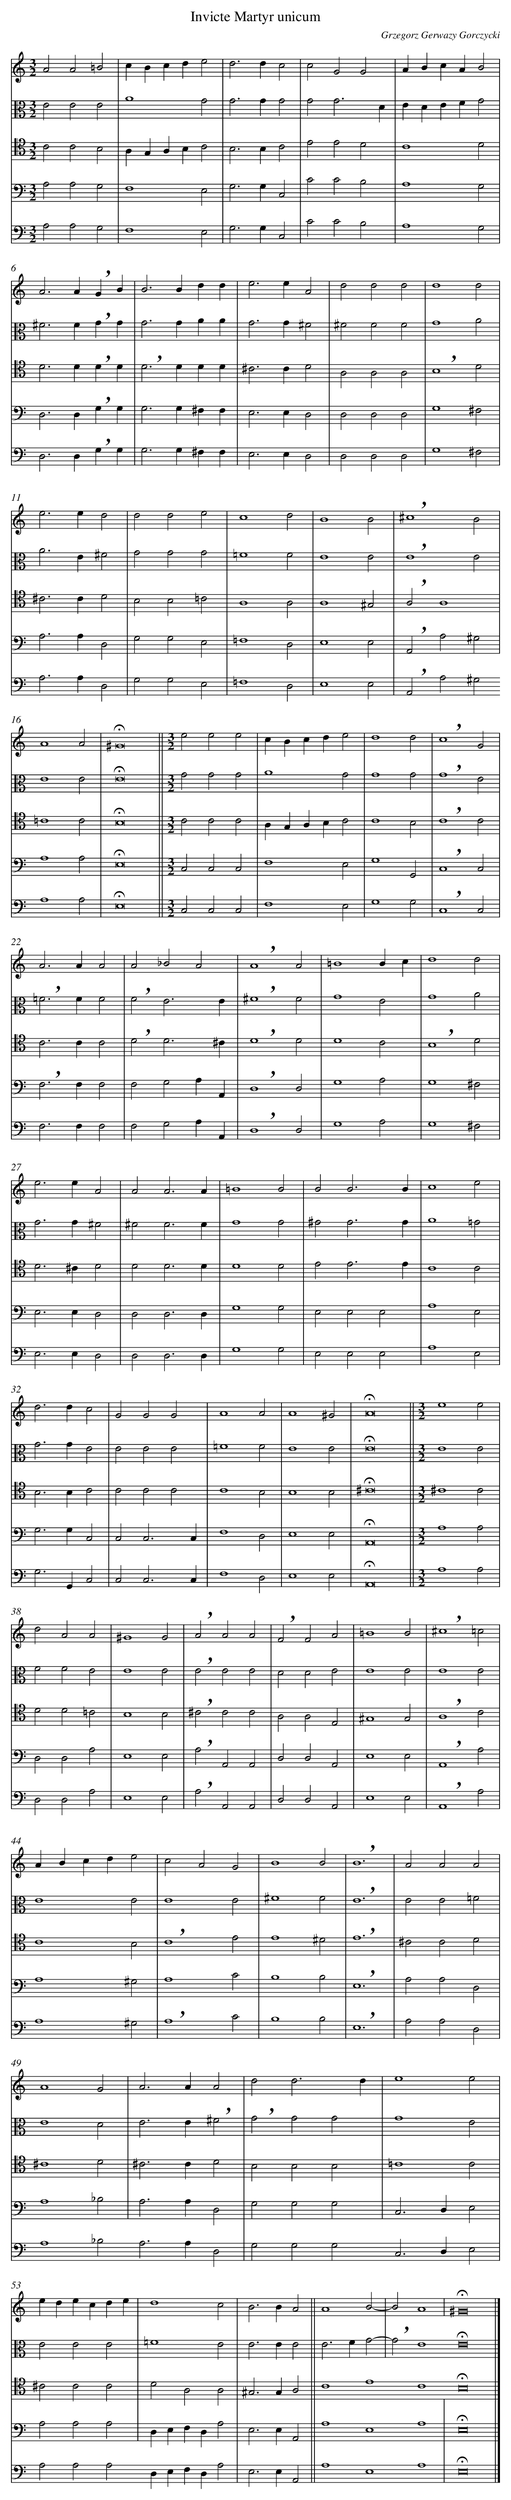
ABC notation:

X:1
T: Invicte Martyr unicum
C: Grzegorz Gerwazy Gorczycki
L: 1/4
M: 3/2
V: 1
V: 2 clef=alto
V: 3 clef=tenor
V: 4 clef=bass
V: 5 clef=bass
K: C
[V:1] A2A2=B2 |
[V:2] E2E2E2 |
[V:3] C2C2B,2 |
[V:4] A,2A,2G,2 |
[V:5] A,2A,2G,2 |
[V:1] cBcde2 |
[V:2] A4G2 |
[V:3] A,G,A,B,C2 |
[V:4] F,4E,2 |
[V:5] F,4E,2 |
[V:1] d2>d2c2 |
[V:2] G2>G2G2 |
[V:3] B,2>B,2C2 |
[V:4] G,2>G,2C,2 |
[V:5] G,2>G,2C,2 |
[V:1] c2G2G2 |
[V:2] G2G3D |
[V:3] E2E2D2 |
[V:4] C2C2B,2 |
[V:5] C2C2B,2 |
[V:1] ABcAB2 |
[V:2] EDEFG2 |
[V:3] C4D2 |
[V:4] A,4G,2 |
[V:5] A,4G,2 |
[V:1] A2>A2!breath!GB |
[V:2] ^F2>F2!breath!GG |
[V:3] D2>D2!breath!DD |
[V:4] D,2>D,2!breath!G,G, |
[V:5] D,2>D,2!breath!G,G, |
[V:1] B2>B2dd |
[V:2] G2>G2AA |
[V:3] !breath!D2>D2DD |
[V:4] G,2>G,2^F,F, |
[V:5] G,2>G,2^F,F, |
[V:1] e2>e2A2 |
[V:2] G2>G2^F2 |
[V:3] ^C2>C2D2 |
[V:4] E,2>E,2D,2 |
[V:5] E,2>E,2D,2 |
[V:1] d2d2d2 |
[V:2] ^F2F2F2 |
[V:3] A,2A,2A,2 |
[V:4] D,2D,2D,2 |
[V:5] D,2D,2D,2 |
[V:1] d4d2 |
[V:2] G4A2 |
[V:3] !breath!B,4D2 |
[V:4] G,4^F,2 |
[V:5] G,4^F,2 |
[V:1] e2>e2d2 |
[V:2] A2>E2^F2 |
[V:3] ^C2>C2D2 |
[V:4] A,2>A,2D,2 |
[V:5] A,2>A,2D,2 |
[V:1] d2d2e2 |
[V:2] G2G2G2 |
[V:3] B,2B,2=C2 |
[V:4] G,2G,2E,2 |
[V:5] G,2G,2E,2 |
[V:1] c4d2 |
[V:2] =F4F2 |
[V:3] A,4A,2 |
[V:4] =F,4D,2 |
[V:5] =F,4D,2 |
[V:1] B4B2 |
[V:2] E4E2 |
[V:3] A,4^G,2 |
[V:4] E,4E,2 |
[V:5] E,4E,2 |
[V:1] !breath!^c4B2 |
[V:2] !breath!E4E2 |
[V:3] !breath!A,2A,4 |
[V:4] !breath!A,,2A,2^G,2 |
[V:5] !breath!A,,2A,2^G,2 [|]
[V:1] A4A2 |
[V:2] E4E2 |
[V:3] =C4C2 |
[V:4] A,4A,2 |
[V:5] A,4A,2 |
[V:1] !fermata!^G8 ||
[V:2] !fermata!E8 ||
[V:3] !fermata!B,8 ||
[V:4] !fermata!E,8 ||
[V:5] !fermata!E,8 ||
[V:1] [M:3/2]e2e2e2 |
[V:2] [M:3/2]G2G2G2 |
[V:3] [M:3/2]C2C2C2 |
[V:4] [M:3/2]C,2C,2C,2 |
[V:5] [M:3/2]C,2C,2C,2 |
[V:1] cBcde2 |
[V:2] A4G2 |
[V:3] A,G,A,B,C2 |
[V:4] F,4E,2 |
[V:5] F,4E,2 |
[V:1] d4d2 |
[V:2] G4G2 |
[V:3] C4B,2 |
[V:4] G,4G,,2 |
[V:5] G,4G,2 |
[V:1] !breath!c4G2 |
[V:2] !breath!G4E2 |
[V:3] !breath!C4C2 |
[V:4] !breath!C,4C,2 |
[V:5] !breath!C,4C,2 |
[V:1] A2>A2A2 |
[V:2] !breath!=F2>F2F2 |
[V:3] C2>C2C2 |
[V:4] !breath!F,2>F,2F,2 |
[V:5] F,2>F,2F,2 |
[V:1] A2_B2A2 |
[V:2] !breath!F2E3E |
[V:3] !breath!D2D3^C |
[V:4] F,2G,2A,A,, |
[V:5] F,2G,2A,A,, |
[V:1] !breath!A4A2 |
[V:2] !breath!^F4F2 |
[V:3] !breath!D4D2 |
[V:4] !breath!D,4D,2 |
[V:5] !breath!D,4D,2 |
[V:1] =B4Bc |
[V:2] G4E2 |
[V:3] D4C2 |
[V:4] G,4A,2 |
[V:5] G,4A,2 |
[V:1] d4d2 |
[V:2] G4A2 |
[V:3] !breath!B,4D2 |
[V:4] G,4^F,2 |
[V:5] G,4^F,2 |
[V:1] e2>e2A2 |
[V:2] G2>G2^F2 |
[V:3] D2>^C2D2 |
[V:4] E,2>E,2D,2 |
[V:5] E,2>E,2D,2 |
[V:1] A2A3A |
[V:2] ^F2F3F |
[V:3] D2D3D |
[V:4] D,2D,3D, |
[V:5] D,2D,3D, |
[V:1] =B4B2 |
[V:2] G4G2 |
[V:3] D4D2 |
[V:4] G,4G,2 |
[V:5] G,4G,2 |
[V:1] B2B3B |
[V:2] ^G2G3G |
[V:3] E2E3E |
[V:4] E,2E,2E,2 |
[V:5] E,2E,2E,2 |
[V:1] c4e2 |
[V:2] A4=G2 |
[V:3] C4C2 |
[V:4] A,4E,2 |
[V:5] A,4E,2 |
[V:1] d2>d2c2 |
[V:2] G2>G2E2 |
[V:3] B,2>B,2C2 |
[V:4] G,2>G,2C,2 |
[V:5] G,2>G,,2C,2 |
[V:1] G2G2G2 |
[V:2] E2E2E2 |
[V:3] C2C2C2 |
[V:4] C,2C,3C, |
[V:5] C,2C,3C, |
[V:1] A4A2 |
[V:2] =F4F2 |
[V:3] C4B,2 |
[V:4] F,4D,2 |
[V:5] F,4D,2 |
[V:1] A4^G2 |
[V:2] E4E2 |
[V:3] B,4B,2 |
[V:4] E,4E,2 |
[V:5] E,4E,2 |
[V:1] !fermata!A8 ||
[V:2] !fermata!E8 ||
[V:3] !fermata!^C8 ||
[V:4] !fermata!A,,8 ||
[V:5] !fermata!A,,8 ||
[V:1] [M:3/2]e4e2 |
[V:2] [M:3/2]E4E2 |
[V:3] [M:3/2]^C4C2 |
[V:4] [M:3/2]A,4A,2 |
[V:5] [M:3/2]A,4A,2 |
[V:1] d2A2A2 |
[V:2] F2F2E2 |
[V:3] D2D2=C2 |
[V:4] D,2D,2A,2 |
[V:5] D,2D,2A,2 |
[V:1] ^G4G2 |
[V:2] E4E2 |
[V:3] B,4B,2 |
[V:4] E,4E,2 |
[V:5] E,4E,2 |
[V:1] !breath!A2A2A2 |
[V:2] !breath!E2E2E2 |
[V:3] !breath!^C2C2C2 |
[V:4] !breath!A,2A,,2A,,2 |
[V:5] !breath!A,2A,,2A,,2 |
[V:1] !breath!F2F2A2 |
[V:2] D2D2E2 |
[V:3] A,2A,2E,2 |
[V:4] D,2D,2A,,2 |
[V:5] D,2D,2A,,2 |
[V:1] =B4B2 |
[V:2] E4E2 |
[V:3] ^G,4G,2 |
[V:4] E,4E,2 |
[V:5] E,4E,2 |
[V:1] !breath!^c4=c2 |
[V:2] E4E2 |
[V:3] !breath!A,4C2 |
[V:4] !breath!A,,4A,2 |
[V:5] !breath!A,,4A,2 |
[V:1] ABcde2 |
[V:2] E4E2 |
[V:3] C4B,2 |
[V:4] A,4^G,2 |
[V:5] A,4^G,2 |
[V:1] c2A2G2 |
[V:2] E4E2 |
[V:3] !breath!C4E2 |
[V:4] A,4C2 |
[V:5] !breath!A,4C2 |
[V:1] B4B2 |
[V:2] ^F4F2 |
[V:3] E4^D2 |
[V:4] B,4B,2 |
[V:5] B,4B,2 |
[V:1] !breath!B6 |
[V:2] !breath!E6 |
[V:3] !breath!E6 |
[V:4] !breath!E,6 |
[V:5] !breath!E,6 |
[V:1] A2A2A2 |
[V:2] E2E2=F2 |
[V:3] ^C2C2D2 |
[V:4] A,2A,2D,2 |
[V:5] A,2A,2D,2 |
[V:1] A4G2 |
[V:2] E4D2 |
[V:3] ^C4D2 |
[V:4] A,4_B,2 |
[V:5] A,4_B,2 [|]
[V:1] A2>A2A2 |
[V:2] E2>E2!breath!^F2 |
[V:3] ^C2>C2D2 |
[V:4] A,2>A,2D,2 |
[V:5] A,2>A,2D,2 |
[V:1] d2d3d |
[V:2] !breath!G2G2G2 |
[V:3] B,2B,2B,2 |
[V:4] G,2G,2G,2 |
[V:5] G,2G,2G,2 [|]
[V:1] e4e2 |
[V:2] G4E2 |
[V:3] =C4C2 |
[V:4] C,2>D,2E,2 |
[V:5] C,2>D,2E,2 |
[V:1] edecde |
[V:2] E2E2E2 |
[V:3] ^C2C2C2 |
[V:4] A,2A,2A,2 |
[V:5] A,2A,2A,2 [|]
[V:1] d4c2 |
[V:2] =F4E2 |
[V:3] D2A,2A,2 |
[V:4] D,E,F,D,A,2 |
[V:5] D,E,F,D,A,2 |
[V:1] B2>B2A2 ||
[V:2] E2>E2E2 ||
[V:3] ^G,2>G,2A,2 ||
[V:4] E,2>E,2A,,2 ||
[V:5] E,2>E,2A,,2 ||
[V:1] A4B2- |
[V:2] E2>F2G2- |
[V:3] C4E4 [|]
[V:4] A,4E,4 [|]
[V:5] A,4E,4 [|]
[V:1] B2A4 |
[V:2] !breath!G2E4 [|]
[V:3] C4 [|]
[V:4] A,4 |
[V:5] A,4 |
[V:1] !fermata!^G8 |]
[V:2] !fermata!E8 |]
[V:3] !fermata!B,8 |]
[V:4] !fermata!E,8 |]
[V:5] !fermata!E,8 |]
